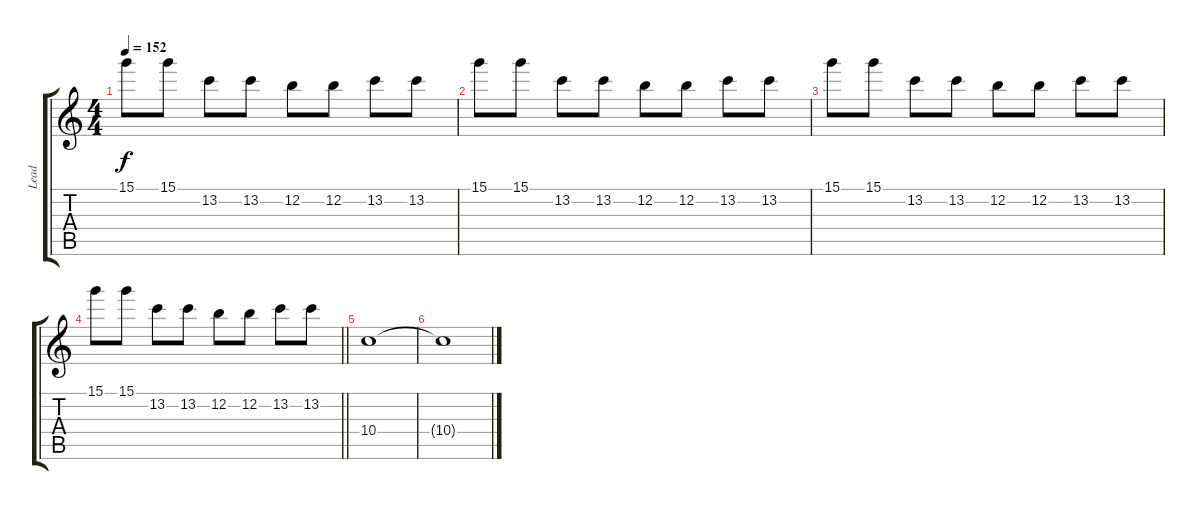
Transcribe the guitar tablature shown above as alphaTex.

\track ("Lead" "Lead") {instrument overdrivenguitar}
\staff {score tabs}
\tuning (E4 B3 G3 D3 A2 E2) {hide}
\ts (4 4)
\tempo 152
\clef g2
\ks c
15.1.8{dy f} 15.1.8 13.2.8 13.2.8 12.2.8 12.2.8 13.2.8 13.2.8 |
15.1.8 15.1.8 13.2.8 13.2.8 12.2.8 12.2.8 13.2.8 13.2.8 |
15.1.8 15.1.8 13.2.8 13.2.8 12.2.8 12.2.8 13.2.8 13.2.8 |
\barLineRight lightlight
15.1.8 15.1.8 13.2.8 13.2.8 12.2.8 12.2.8 13.2.8 13.2.8 |
10.4.1 |
10.4{t}.1
